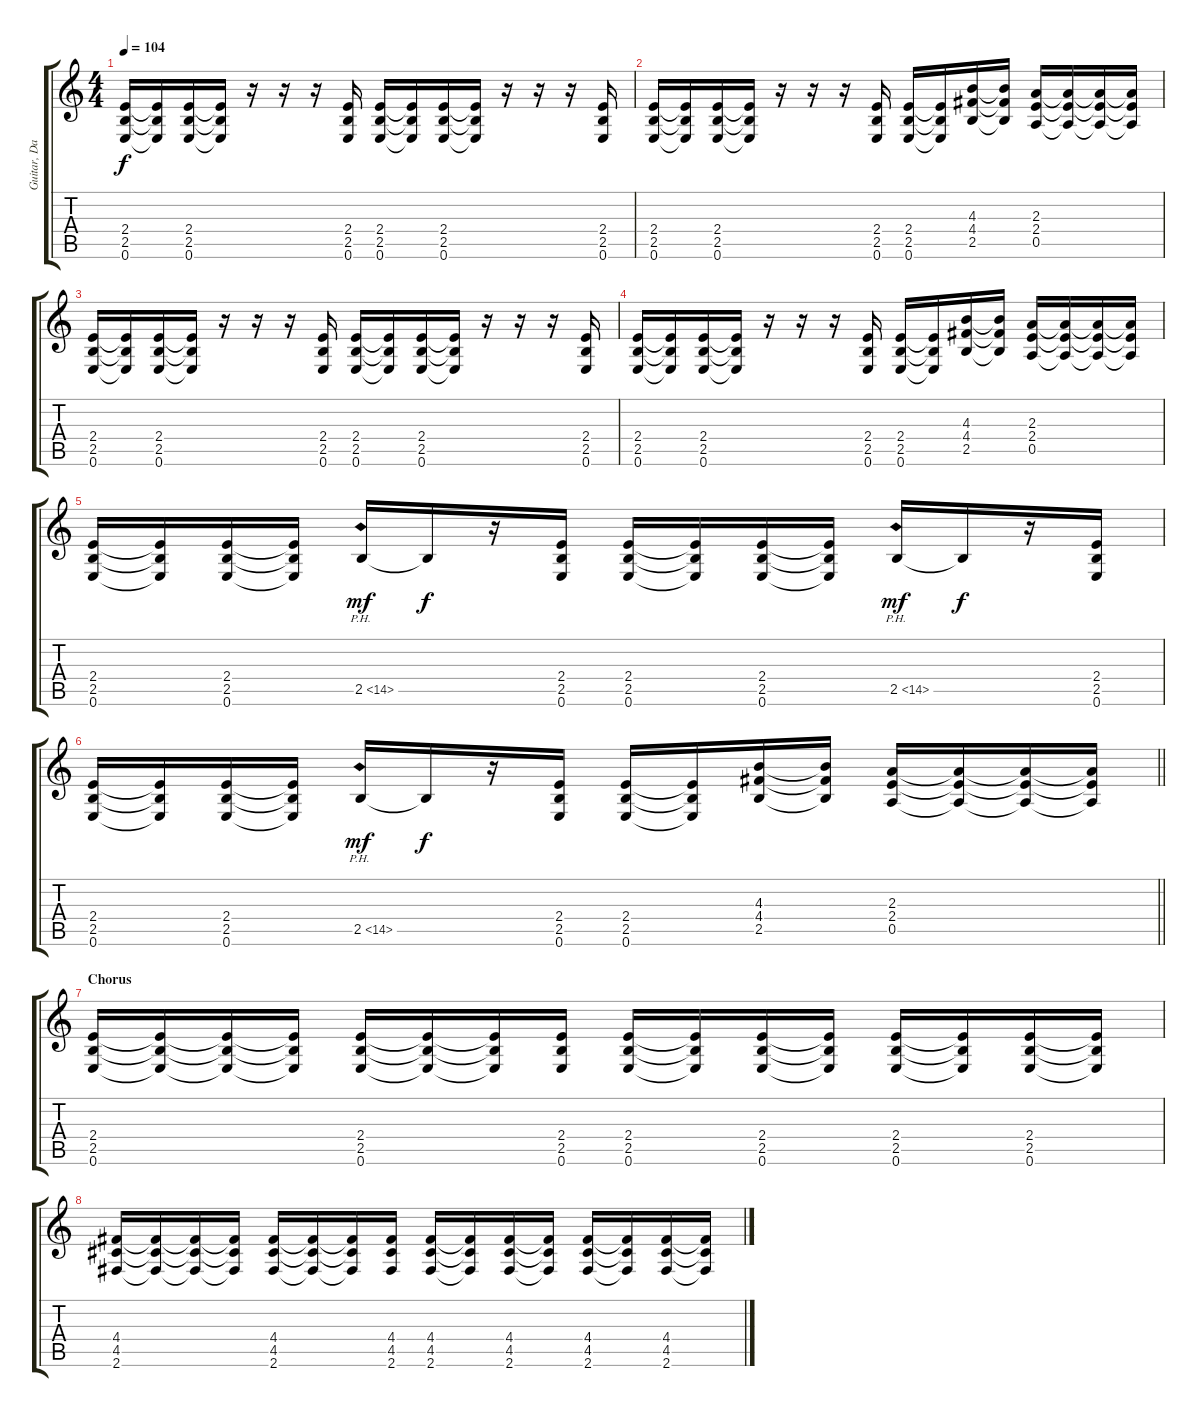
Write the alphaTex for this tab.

\track ("Guitar, Dan" "Guitar, Da") {instrument distortionguitar}
\staff {score tabs}
\tuning (E4 B3 G3 D3 A2 E2) {hide}
\ts (4 4)
\tempo 104
\clef g2
\ks c
(2.4 2.5 0.6).16{dy f} (2.4{t} 2.5{t} 0.6{t}).16 (2.4 2.5 0.6).16 (2.4{t} 2.5{t} 0.6{t}).16 r.16 r.16 r.16 (2.4 2.5 0.6).16 (2.4 2.5 0.6).16 (2.4{t} 2.5{t} 0.6{t}).16 (2.4 2.5 0.6).16 (2.4{t} 2.5{t} 0.6{t}).16 r.16 r.16 r.16 (2.4 2.5 0.6).16 |
(2.4 2.5 0.6).16 (2.4{t} 2.5{t} 0.6{t}).16 (2.4 2.5 0.6).16 (2.4{t} 2.5{t} 0.6{t}).16 r.16 r.16 r.16 (2.4 2.5 0.6).16 (2.4 2.5 0.6).16 (2.4{t} 2.5{t} 0.6{t}).16 (4.3 4.4 2.5).16 (4.3{t} 4.4{t} 2.5{t}).16 (2.3 2.4 0.5).16 (2.3{t} 2.4{t} 0.5{t}).16 (2.3{t} 2.4{t} 0.5{t}).16 (2.3{t} 2.4{t} 0.5{t}).16 |
(2.4 2.5 0.6).16 (2.4{t} 2.5{t} 0.6{t}).16 (2.4 2.5 0.6).16 (2.4{t} 2.5{t} 0.6{t}).16 r.16 r.16 r.16 (2.4 2.5 0.6).16 (2.4 2.5 0.6).16 (2.4{t} 2.5{t} 0.6{t}).16 (2.4 2.5 0.6).16 (2.4{t} 2.5{t} 0.6{t}).16 r.16 r.16 r.16 (2.4 2.5 0.6).16 |
(2.4 2.5 0.6).16 (2.4{t} 2.5{t} 0.6{t}).16 (2.4 2.5 0.6).16 (2.4{t} 2.5{t} 0.6{t}).16 r.16 r.16 r.16 (2.4 2.5 0.6).16 (2.4 2.5 0.6).16 (2.4{t} 2.5{t} 0.6{t}).16 (4.3 4.4 2.5).16 (4.3{t} 4.4{t} 2.5{t}).16 (2.3 2.4 0.5).16 (2.3{t} 2.4{t} 0.5{t}).16 (2.3{t} 2.4{t} 0.5{t}).16 (2.3{t} 2.4{t} 0.5{t}).16 |
(2.4 2.5 0.6).16 (2.4{t} 2.5{t} 0.6{t}).16 (2.4 2.5 0.6).16 (2.4{t} 2.5{t} 0.6{t}).16 2.5{ph 12}.16{dy mf} 2.5{t}.16{dy f} r.16 (2.4 2.5 0.6).16 (2.4 2.5 0.6).16 (2.4{t} 2.5{t} 0.6{t}).16 (2.4 2.5 0.6).16 (2.4{t} 2.5{t} 0.6{t}).16 2.5{ph 12}.16{dy mf} 2.5{t}.16{dy f} r.16 (2.4 2.5 0.6).16 |
\barLineRight lightlight
(2.4 2.5 0.6).16 (2.4{t} 2.5{t} 0.6{t}).16 (2.4 2.5 0.6).16 (2.4{t} 2.5{t} 0.6{t}).16 2.5{ph 12}.16{dy mf} 2.5{t}.16{dy f} r.16 (2.4 2.5 0.6).16 (2.4 2.5 0.6).16 (2.4{t} 2.5{t} 0.6{t}).16 (4.3 4.4 2.5).16 (4.3{t} 4.4{t} 2.5{t}).16 (2.3 2.4 0.5).16 (2.3{t} 2.4{t} 0.5{t}).16 (2.3{t} 2.4{t} 0.5{t}).16 (2.3{t} 2.4{t} 0.5{t}).16 |
\section ("" "Chorus")
(2.4 2.5 0.6).16 (2.4{t} 2.5{t} 0.6{t}).16 (2.4{t} 2.5{t} 0.6{t}).16 (2.4{t} 2.5{t} 0.6{t}).16 (2.4 2.5 0.6).16 (2.4{t} 2.5{t} 0.6{t}).16 (2.4{t} 2.5{t} 0.6{t}).16 (2.4 2.5 0.6).16 (2.4 2.5 0.6).16 (2.4{t} 2.5{t} 0.6{t}).16 (2.4 2.5 0.6).16 (2.4{t} 2.5{t} 0.6{t}).16 (2.4 2.5 0.6).16 (2.4{t} 2.5{t} 0.6{t}).16 (2.4 2.5 0.6).16 (2.4{t} 2.5{t} 0.6{t}).16 |
(4.4 4.5 2.6).16 (4.4{t} 4.5{t} 2.6{t}).16 (4.4{t} 4.5{t} 2.6{t}).16 (4.4{t} 4.5{t} 2.6{t}).16 (4.4 4.5 2.6).16 (4.4{t} 4.5{t} 2.6{t}).16 (4.4{t} 4.5{t} 2.6{t}).16 (4.4 4.5 2.6).16 (4.4 4.5 2.6).16 (4.4{t} 4.5{t} 2.6{t}).16 (4.4 4.5 2.6).16 (4.4{t} 4.5{t} 2.6{t}).16 (4.4 4.5 2.6).16 (4.4{t} 4.5{t} 2.6{t}).16 (4.4 4.5 2.6).16 (4.4{t} 4.5{t} 2.6{t}).16
